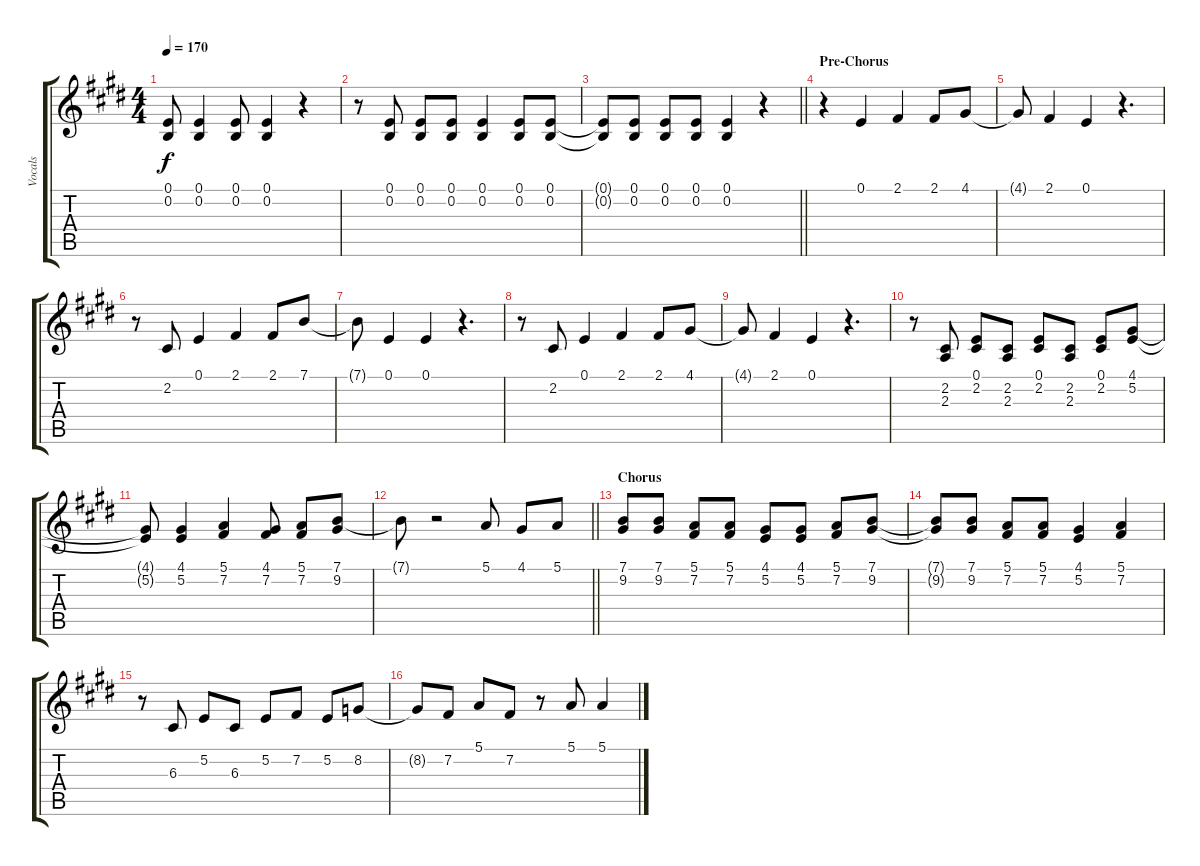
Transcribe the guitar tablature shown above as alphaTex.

\track ("Vocals" "Vocals") {instrument violin}
\staff {score tabs}
\tuning (E4 B3 G3 D3 A2 E2) {hide}
\ts (4 4)
\tempo 170
\clef g2
\ks e
(0.1{t} 0.2{t}).8{dy f} (0.1 0.2).4 (0.1 0.2).8 (0.1 0.2).4 r.4 |
r.8 (0.1 0.2).8 (0.1 0.2).8 (0.1 0.2).8 (0.1 0.2).4 (0.1 0.2).8 (0.1 0.2).8 |
\barLineRight lightlight
(0.1{t} 0.2{t}).8 (0.1 0.2).8 (0.1 0.2).8 (0.1 0.2).8 (0.1 0.2).4 r.4 |
\section ("" "Pre-Chorus")
r.4 0.1.4 2.1.4 2.1.8 4.1.8 |
4.1{t}.8 2.1.4 0.1.4 r.4{d} |
r.8 2.2.8 0.1.4 2.1.4 2.1.8 7.1.8 |
7.1{t}.8 0.1.4 0.1.4 r.4{d} |
r.8 2.2.8 0.1.4 2.1.4 2.1.8 4.1.8 |
4.1{t}.8 2.1.4 0.1.4 r.4{d} |
r.8 (2.2 2.3).8 (0.1 2.2).8 (2.2 2.3).8 (0.1 2.2).8 (2.2 2.3).8 (0.1 2.2).8 (4.1 5.2).8 |
(4.1{t} 5.2{t}).8 (4.1 5.2).4 (5.1 7.2).4 (4.1 7.2).8 (5.1 7.2).8 (7.1 9.2).8 |
\barLineRight lightlight
7.1{t}.8 r.2 5.1.8 4.1.8 5.1.8 |
\section ("" "Chorus")
(7.1 9.2).8 (7.1 9.2).8 (5.1 7.2).8 (5.1 7.2).8 (4.1 5.2).8 (4.1 5.2).8 (5.1 7.2).8 (7.1 9.2).8 |
(7.1{t} 9.2{t}).8 (7.1 9.2).8 (5.1 7.2).8 (5.1 7.2).8 (4.1 5.2).4 (5.1 7.2).4 |
r.8 6.3.8 5.2.8 6.3.8 5.2.8 7.2.8 5.2.8 8.2.8 |
8.2{t}.8 7.2.8 5.1.8 7.2.8 r.8 5.1.8 5.1.4
